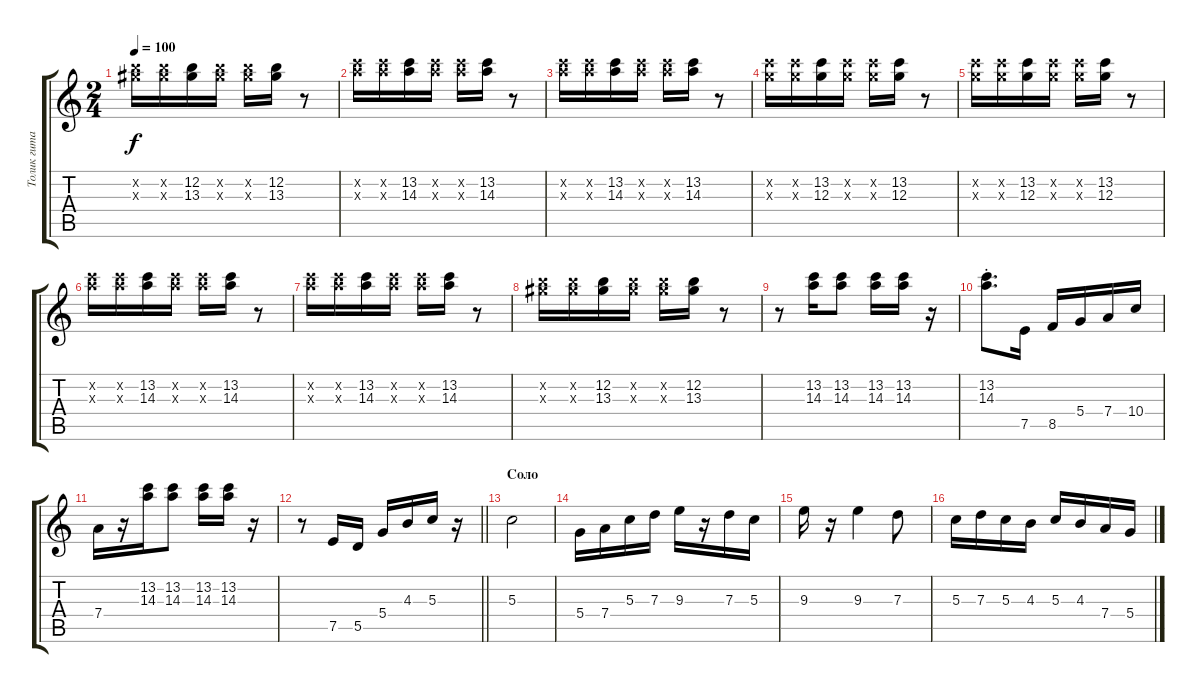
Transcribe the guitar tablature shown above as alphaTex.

\track ("Толик гитара" "Толик гита") {instrument distortionguitar}
\staff {score tabs}
\tuning (E4 B3 G3 D3 A2 E2) {hide}
\ts (2 4)
\tempo 100
\clef g2
\ks c
(12.2{x} 13.3{x}).16{dy f} (12.2{x} 13.3{x}).16 (12.2 13.3).16 (12.2{x} 13.3{x}).16 (12.2{x} 13.3{x}).16 (12.2 13.3).16 r.8 |
(13.2{x} 14.3{x}).16 (13.2{x} 14.3{x}).16 (13.2 14.3).16 (13.2{x} 14.3{x}).16 (13.2{x} 14.3{x}).16 (13.2 14.3).16 r.8 |
(13.2{x} 14.3{x}).16 (13.2{x} 14.3{x}).16 (13.2 14.3).16 (13.2{x} 14.3{x}).16 (13.2{x} 14.3{x}).16 (13.2 14.3).16 r.8 |
(13.2{x} 12.3{x}).16 (13.2{x} 12.3{x}).16 (13.2 12.3).16 (13.2{x} 12.3{x}).16 (13.2{x} 12.3{x}).16 (13.2 12.3).16 r.8 |
(13.2{x} 12.3{x}).16 (13.2{x} 12.3{x}).16 (13.2 12.3).16 (13.2{x} 12.3{x}).16 (13.2{x} 12.3{x}).16 (13.2 12.3).16 r.8 |
(13.2{x} 14.3{x}).16 (13.2{x} 14.3{x}).16 (13.2 14.3).16 (13.2{x} 14.3{x}).16 (13.2{x} 14.3{x}).16 (13.2 14.3).16 r.8 |
(13.2{x} 14.3{x}).16 (13.2{x} 14.3{x}).16 (13.2 14.3).16 (13.2{x} 14.3{x}).16 (13.2{x} 14.3{x}).16 (13.2 14.3).16 r.8 |
(12.2{x} 13.3{x}).16 (12.2{x} 13.3{x}).16 (12.2 13.3).16 (12.2{x} 13.3{x}).16 (12.2{x} 13.3{x}).16 (12.2 13.3).16 r.8 |
r.8 (13.2 14.3).16 (13.2 14.3).8 (13.2 14.3).16 (13.2 14.3).16 r.16 |
(13.2{st} 14.3{st}).8{d} 7.5.16 8.5.16 5.4.16 7.4.16 10.4.16 |
7.4.16 r.16 (13.2 14.3).16 (13.2 14.3).8 (13.2 14.3).16 (13.2 14.3).16 r.16 |
\barLineRight lightlight
r.8{instrument distortionguitar} 7.5.16 5.5.16 5.4.16 4.3.16 5.3.16 r.16 |
\section ("" "Соло")
5.3.2 |
5.4.16 7.4.16 5.3.16 7.3.16 9.3.16 r.16 7.3.16 5.3.16 |
9.3.16 r.16 9.3.4 7.3.8 |
5.3.16 7.3.16 5.3.16 4.3.16 5.3.16 4.3.16 7.4.16 5.4.16
